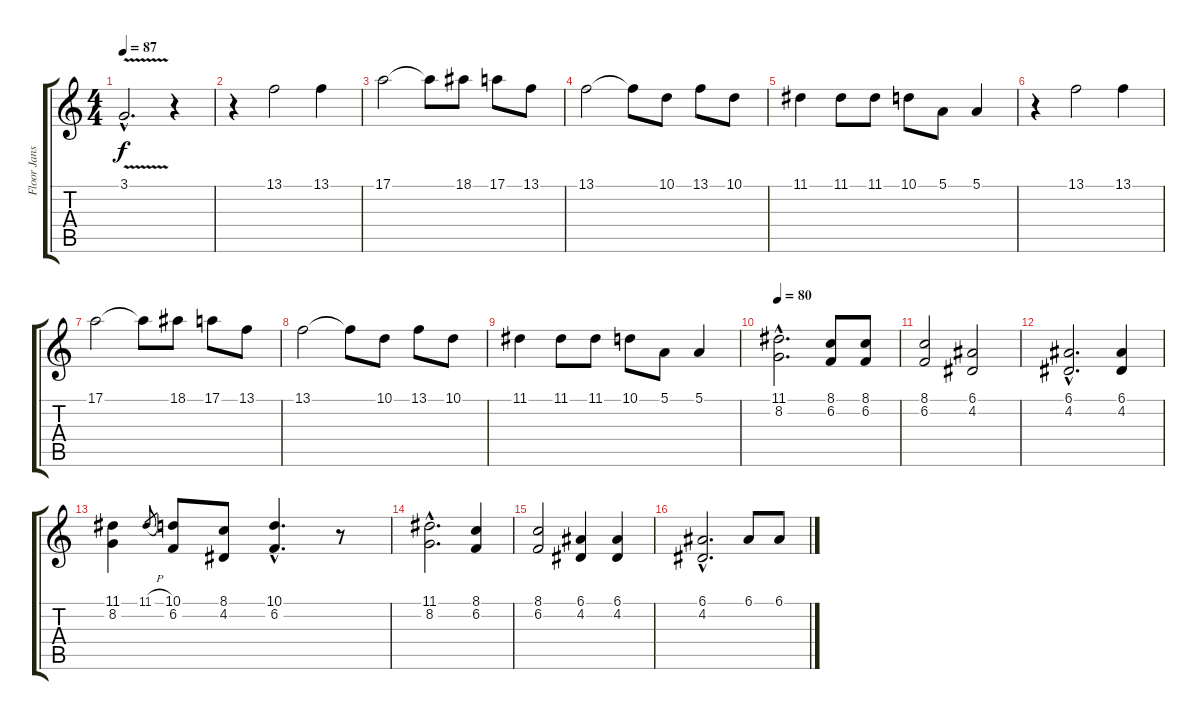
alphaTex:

\track ("Floor Jansen" "Floor Jans") {instrument altosax}
\staff {score tabs}
\tuning (E4 B3 G3 D3 A2 E2) {hide}
\ts (4 4)
\tempo 87
\clef g2
\ks c
3.1{v hac}.2{d dy f} r.4 |
r.4 13.1.2 13.1.4 |
17.1.2 17.1{t}.8 18.1.8 17.1.8 13.1.8 |
13.1.2 13.1{t}.8 10.1.8 13.1.8 10.1.8 |
11.1.4 11.1.8 11.1.8 10.1.8 5.1.8 5.1.4 |
r.4 13.1.2 13.1.4 |
17.1.2 17.1{t}.8 18.1.8 17.1.8 13.1.8 |
13.1.2 13.1{t}.8 10.1.8 13.1.8 10.1.8 |
11.1.4 11.1.8 11.1.8 10.1.8 5.1.8 5.1.4 |
\tempo 80
(11.1{hac} 8.2{hac}).2{d volume 14} (8.1 6.2).8 (8.1 6.2).8 |
(8.1 6.2).2 (6.1 4.2).2 |
(6.1{hac} 4.2{hac}).2{d} (6.1 4.2).4 |
(11.1 8.2).4 11.1{h}.8{gr} (10.1 6.2).8 (8.1 4.2).8 (10.1{hac} 6.2{hac}).4{d} r.8 |
(11.1{hac} 8.2{hac}).2{d} (8.1 6.2).4 |
(8.1 6.2).2 (6.1 4.2).4 (6.1 4.2).4 |
(6.1{hac} 4.2{hac}).2{d} 6.1.8 6.1.8
